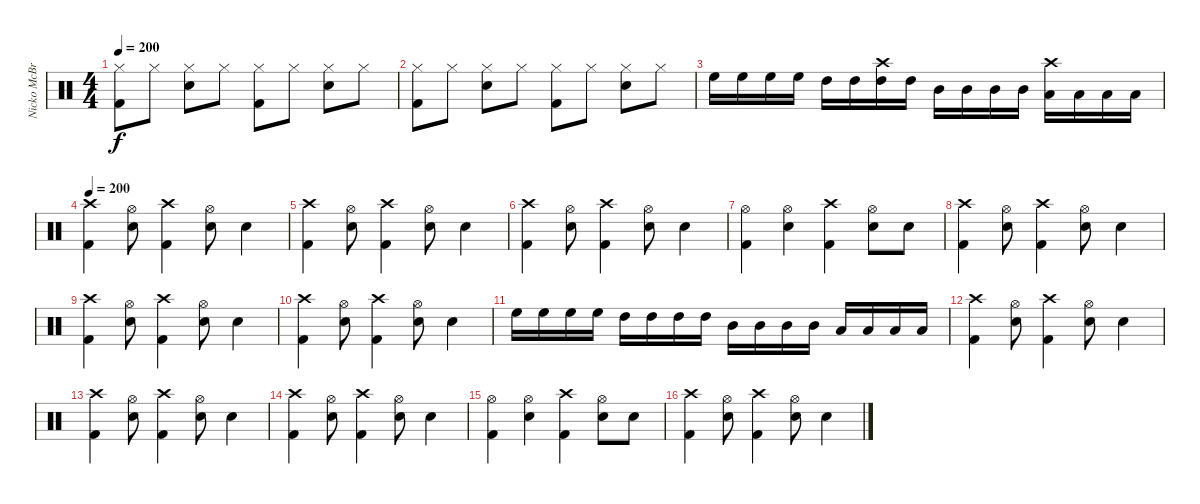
\track ("Nicko McBrain" "Nicko McBr") {instrument percussion}
\staff {score}
\articulation defaults
\ts (4 4)
\tempo 200
\clef neutral
\ks c
("Hi-Hat (closed)" "Kick (hit) 2").8{dy f} "Hi-Hat (closed)".8 ("Hi-Hat (closed)" "Snare (hit) 2").8 "Hi-Hat (closed)".8 ("Hi-Hat (closed)" "Kick (hit) 2").8 "Hi-Hat (closed)".8 ("Hi-Hat (closed)" "Snare (hit) 2").8 "Hi-Hat (closed)".8 |
("Hi-Hat (closed)" "Kick (hit) 2").8 "Hi-Hat (closed)".8 ("Hi-Hat (closed)" "Snare (hit) 2").8 "Hi-Hat (closed)".8 ("Hi-Hat (closed)" "Kick (hit) 2").8 "Hi-Hat (closed)".8 ("Hi-Hat (closed)" "Snare (hit) 2").8 "Hi-Hat (closed)".8 |
"High Floor Tom (hit)".16 "High Floor Tom (hit)".16 "High Floor Tom (hit)".16 "High Floor Tom (hit)".16 "High Tom (hit)".16 "High Tom (hit)".16 ("Crash high (hit)" "High Tom (hit)").16 "High Tom (hit)".16 "Mid Tom (hit)".16 "Mid Tom (hit)".16 "Mid Tom (hit)".16 "Mid Tom (hit)".16 ("Crash high (hit)" "Low Tom (hit)").16 "Low Tom (hit)".16 "Low Tom (hit)".16 "Low Tom (hit)".16 |
\tempo 200
("Crash high (hit)" "Kick (hit) 2").4 ("Hi-Hat (open)" "Snare (hit) 2").8 ("Crash high (hit)" "Kick (hit) 2").4 ("Hi-Hat (open)" "Snare (hit) 2").8 "Snare (hit) 2".4 |
("Crash high (hit)" "Kick (hit) 2").4 ("Hi-Hat (open)" "Snare (hit) 2").8 ("Crash high (hit)" "Kick (hit) 2").4 ("Hi-Hat (open)" "Snare (hit) 2").8 "Snare (hit) 2".4 |
("Crash high (hit)" "Kick (hit) 2").4 ("Hi-Hat (open)" "Snare (hit) 2").8 ("Crash high (hit)" "Kick (hit) 2").4 ("Hi-Hat (open)" "Snare (hit) 2").8 "Snare (hit) 2".4 |
("Hi-Hat (open)" "Kick (hit) 2").4 ("Hi-Hat (open)" "Snare (hit) 2").4 ("Crash high (hit)" "Kick (hit) 2").4 ("Hi-Hat (open)" "Snare (hit) 2").8 "Snare (hit) 2".8 |
("Crash high (hit)" "Kick (hit) 2").4 ("Hi-Hat (open)" "Snare (hit) 2").8 ("Crash high (hit)" "Kick (hit) 2").4 ("Hi-Hat (open)" "Snare (hit) 2").8 "Snare (hit) 2".4 |
("Crash high (hit)" "Kick (hit) 2").4 ("Hi-Hat (open)" "Snare (hit) 2").8 ("Crash high (hit)" "Kick (hit) 2").4 ("Hi-Hat (open)" "Snare (hit) 2").8 "Snare (hit) 2".4 |
("Crash high (hit)" "Kick (hit) 2").4 ("Hi-Hat (open)" "Snare (hit) 2").8 ("Crash high (hit)" "Kick (hit) 2").4 ("Hi-Hat (open)" "Snare (hit) 2").8 "Snare (hit) 2".4 |
"High Floor Tom (hit)".16 "High Floor Tom (hit)".16 "High Floor Tom (hit)".16 "High Floor Tom (hit)".16 "High Tom (hit)".16 "High Tom (hit)".16 "High Tom (hit)".16 "High Tom (hit)".16 "Mid Tom (hit)".16 "Mid Tom (hit)".16 "Mid Tom (hit)".16 "Mid Tom (hit)".16 "Low Tom (hit)".16 "Low Tom (hit)".16 "Low Tom (hit)".16 "Low Tom (hit)".16 |
("Crash high (hit)" "Kick (hit) 2").4 ("Hi-Hat (open)" "Snare (hit) 2").8 ("Crash high (hit)" "Kick (hit) 2").4 ("Hi-Hat (open)" "Snare (hit) 2").8 "Snare (hit) 2".4 |
("Crash high (hit)" "Kick (hit) 2").4 ("Hi-Hat (open)" "Snare (hit) 2").8 ("Crash high (hit)" "Kick (hit) 2").4 ("Hi-Hat (open)" "Snare (hit) 2").8 "Snare (hit) 2".4 |
("Crash high (hit)" "Kick (hit) 2").4 ("Hi-Hat (open)" "Snare (hit) 2").8 ("Crash high (hit)" "Kick (hit) 2").4 ("Hi-Hat (open)" "Snare (hit) 2").8 "Snare (hit) 2".4 |
("Hi-Hat (open)" "Kick (hit) 2").4 ("Hi-Hat (open)" "Snare (hit) 2").4 ("Crash high (hit)" "Kick (hit) 2").4 ("Hi-Hat (open)" "Snare (hit) 2").8 "Snare (hit) 2".8 |
("Crash high (hit)" "Kick (hit) 2").4 ("Hi-Hat (open)" "Snare (hit) 2").8 ("Crash high (hit)" "Kick (hit) 2").4 ("Hi-Hat (open)" "Snare (hit) 2").8 "Snare (hit) 2".4
